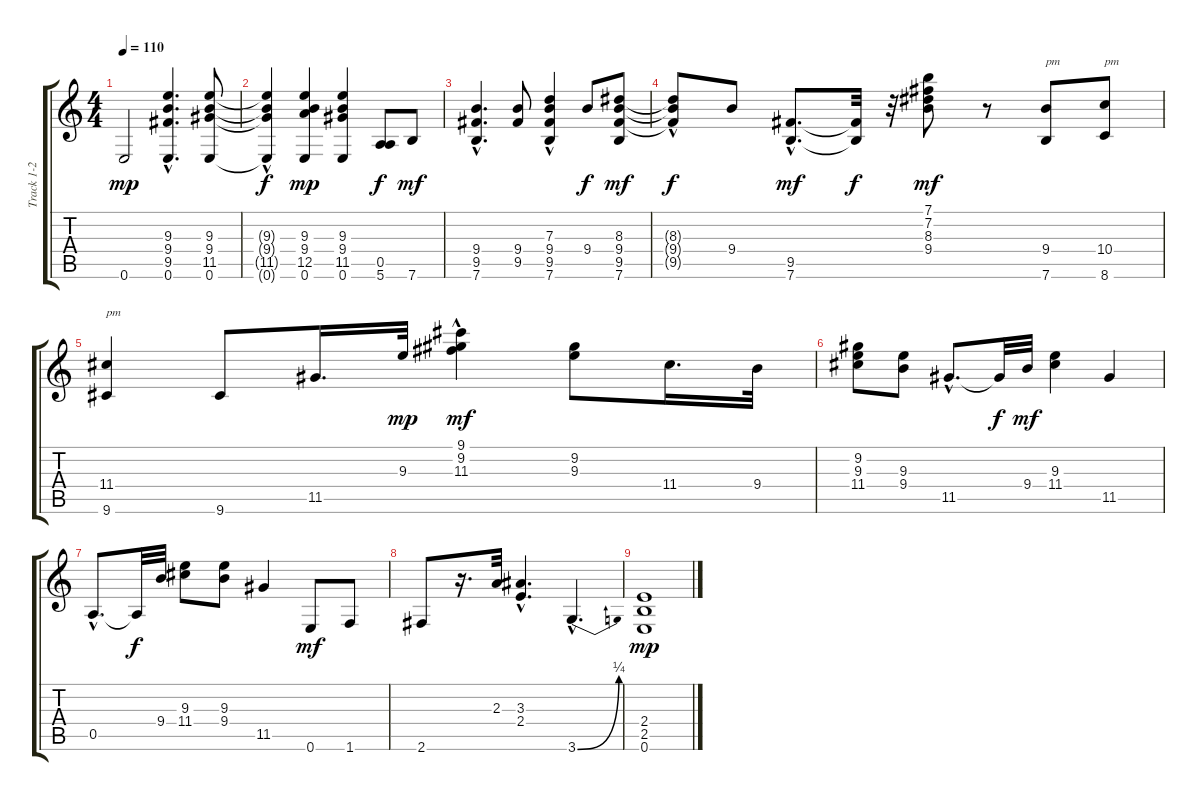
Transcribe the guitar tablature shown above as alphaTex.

\track ("Track 1-2" "Track 1-2") {instrument electricguitarjazz}
\staff {score tabs}
\tuning (E4 B3 G3 D3 A2 E2) {hide}
\ts (4 4)
\tempo 110
\clef g2
\ks c
0.6.2{dy mp} (9.3{hac} 9.4{hac} 9.5{hac} 0.6{hac}).4{d} (9.3 9.4 11.5 0.6).8 |
(9.3{t} 9.4{t} 11.5{t} 0.6{hac t}).4{dy f} (9.3 9.4 12.5 0.6).4{dy mp} (9.3 9.4 11.5 0.6).4 (0.5 5.6).8{dy f} 7.6.8{dy mf} |
(9.4{hac} 9.5{hac} 7.6{hac}).4{d} (9.4 9.5).8 (7.3 9.4{hac} 9.5{hac} 7.6).4 9.4.8{dy f} (8.3 9.4 9.5 7.6).8{dy mf} |
(8.3{hac t} 9.4{t} 9.5{hac t}).8{dy f} 9.4.8 (9.5{hac} 7.6{hac}).8{d dy mf} (9.5{t} 7.6{t}).32{dy f} r.32 (7.1 7.2 8.3 9.4).8{dy mf} r.8 (9.4 7.6).8{txt "pm"} (10.4 8.6).8{txt "pm"} |
(11.4 9.6).4{txt "pm"} 9.6.8 11.5.16{d} 9.3.32{dy mp} (9.1{hac} 9.2 11.3).4{dy mf} (9.2 9.3).8 11.4.16{d} 9.4.32 |
(9.2 9.3 11.4).8 (9.3 9.4).8 11.5{hac}.8{d} 11.5{t}.32{dy f} 9.4.32{dy mf} (9.3 11.4).4 11.5.4 |
0.5{hac}.8{d} 0.5{t}.32{dy f} 9.4.32 (9.3 11.4).8 (9.3 9.4).8 11.5.4 0.6.8{dy mf} 1.6.8 |
2.6.8 r.16{d} 2.3.32 (3.3{hac} 2.4{hac}).4{d} 3.6{be (bend 0 0 60 1) hac}.4{d} |
(2.4 2.5 0.6).1{dy mp}
